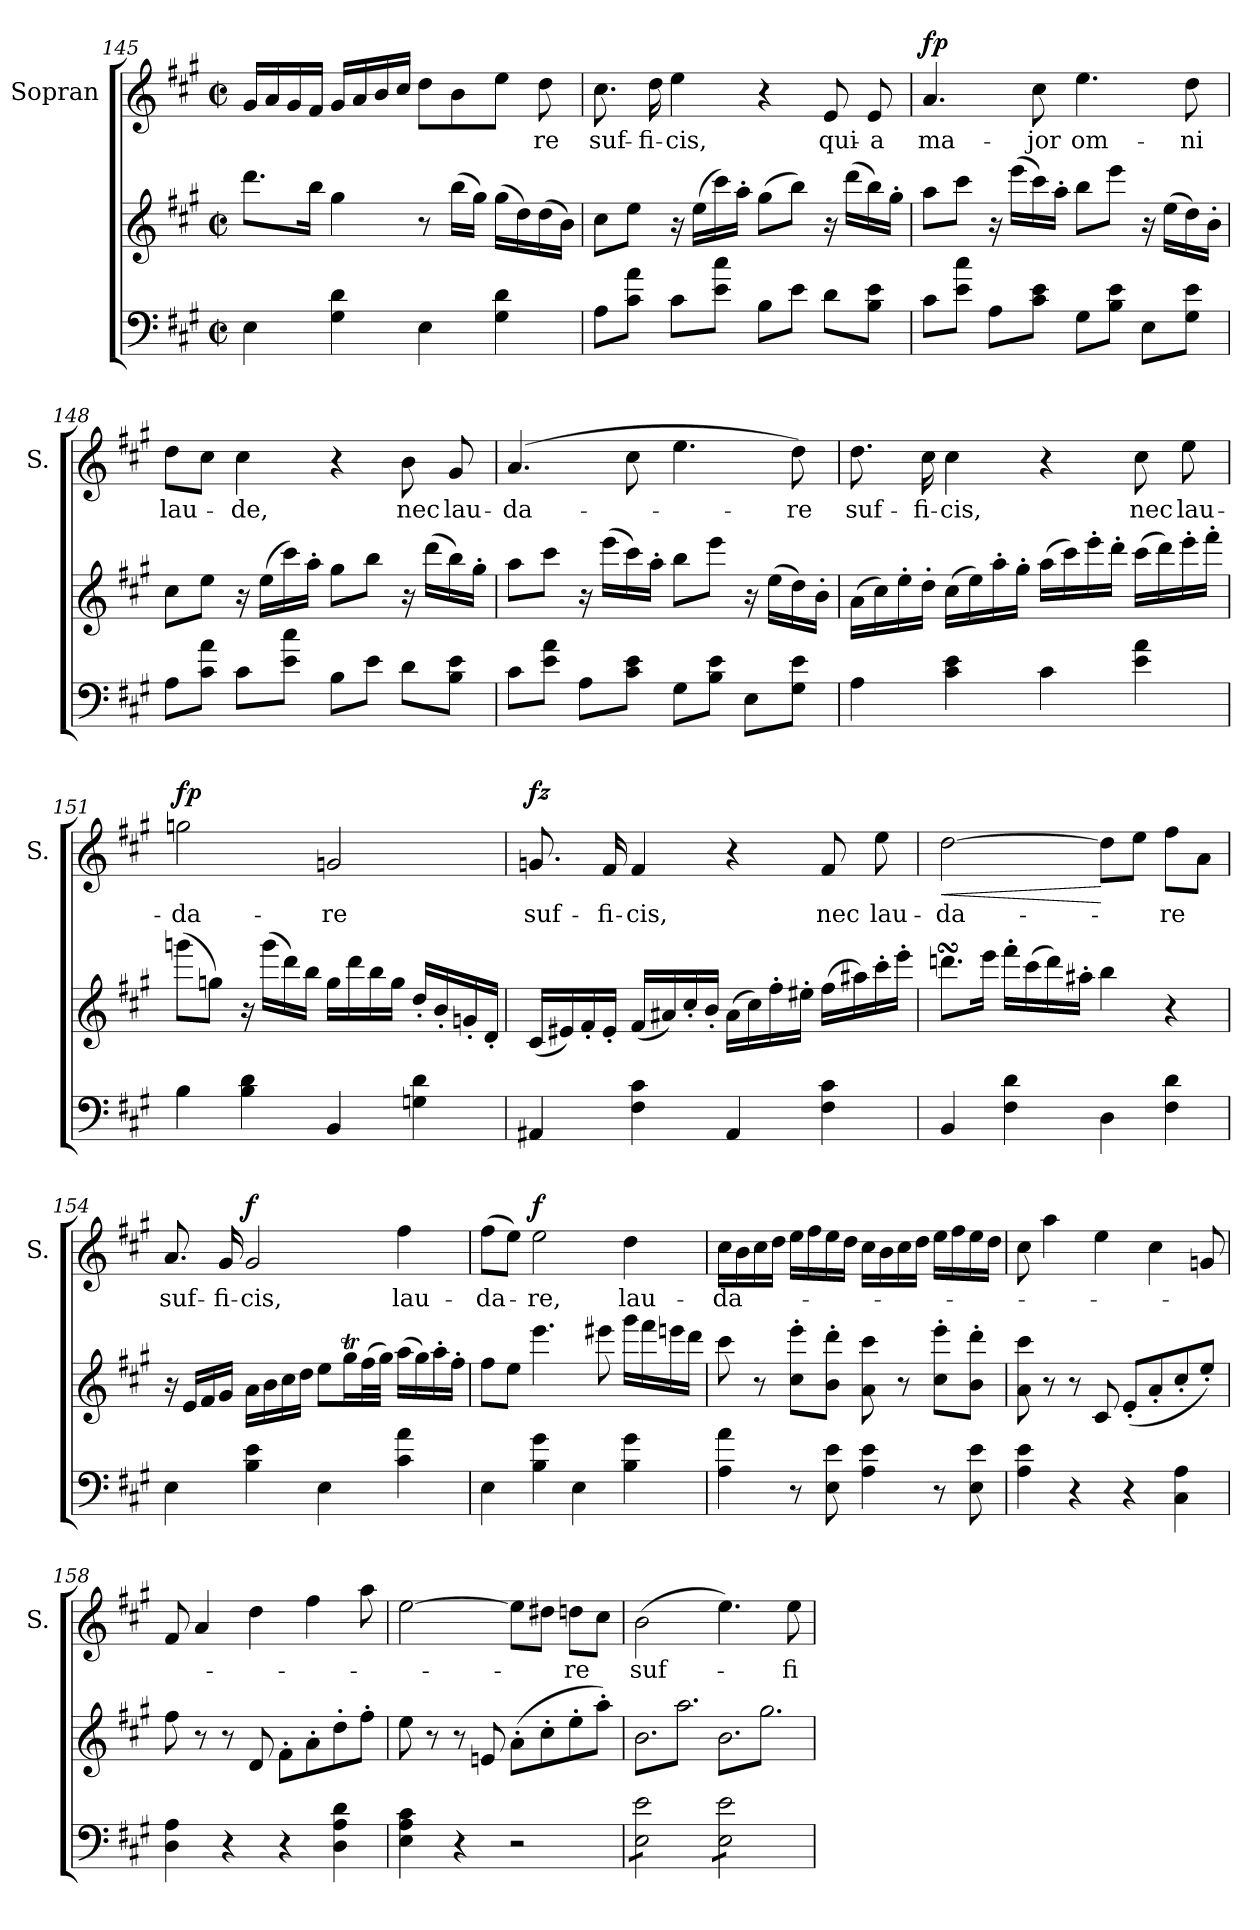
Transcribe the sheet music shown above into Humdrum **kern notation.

**kern	**kern	**kern	**text	**dynam
*part2	*part2	*part1	*part1	*part1
*staff3	*staff2	*staff1	*staff1	*staff1
*	*	*I"Sopran	*	*
*	*	*I'S.	*	*
*clefF4	*clefG2	*clefG2	*	*
*k[f#c#g#]	*k[f#c#g#]	*k[f#c#g#]	*	*
*A:	*A:	*A:	*	*
*M2/2	*M2/2	*M2/2	*	*
*met(c|)	*met(c|)	*met(c|)	*	*
=145	=145	=145	=145	=145
4E\	8.ddd\L	16g#/LL	.	.
.	.	16a/	.	.
.	.	16g#/	.	.
.	16bb\Jk	16f#/JJ	.	.
4G#\ 4d\	4gg#\	16g#/LL	.	.
.	.	16a/	.	.
.	.	16b/	.	.
.	.	16cc#/JJ	.	.
4E\	8r	8dd\L	.	.
.	(>16bb\LL	8b\	.	.
.	16gg#\JJ)	.	.	.
4G#\ 4d\	(>16gg#\LL	8ee\J	.	.
.	16dd\)	.	.	.
!	!	!	!LO:LY:b	!
.	(>16dd\	8dd\	-re	.
.	16b\JJ)	.	.	.
!!LO:PB:g=z
=146	=146	=146	=146	=146
!	!	!	!LO:LY:b	!
8A\L	8cc#\L	8.cc#\	suf-	.
8c#\ 8a\J	8ee\J	.	.	.
!	!	!	!LO:LY:b	!
.	.	16dd\	-fi-	.
!	!	!	!LO:LY:b	!
8c#\L	16r	4ee\	-cis,	.
.	(>16ee\LL	.	.	.
8e\ 8cc#\J	16ccc#\)	.	.	.
.	16aa'>\JJ	.	.	.
8B\L	(>8gg#\L	4r	.	.
8e\J	8bb\J)	.	.	.
!	!	!	!LO:LY:b	!
8d\L	16r	8e/	qui-	.
.	(>16ddd\LL	.	.	.
!	!	!	!LO:LY:b	!
8B\ 8e\J	16bb\)	8e/	-a	.
.	16gg#'>\JJ	.	.	.
=147	=147	=147	=147	=147
!	!	!	!LO:LY:b	!LO:DY:a
8c#\L	8aa\L	4.a/	ma-	fp
8e\ 8cc#\J	8ccc#\J	.	.	.
8A\L	16r	.	.	.
.	(>16eee\LL	.	.	.
!	!	!	!LO:LY:b	!
8c#\ 8e\J	16ccc#\)	8cc#\	-jor	.
.	16aa'>\JJ	.	.	.
!	!	!	!LO:LY:b	!
8G#\L	8bb\L	4.ee\	om-	.
8B\ 8e\J	8eee\J	.	.	.
8E\L	16r	.	.	.
.	(>16ee\LL	.	.	.
!	!	!	!LO:LY:b	!
8G#\ 8e\J	16dd\)	8dd\	-ni	.
.	16b'>\JJ	.	.	.
=148	=148	=148	=148	=148
!	!	!	!LO:LY:b	!
8A\L	8cc#\L	(>8dd\L	lau-	.
8c#\ 8a\J	8ee\J	8cc#\J	.	.
!	!	!	!LO:LY:b	!
8c#\L	16r	4cc#\	-de,	.
.	(>16ee\LL	.	.	.
8e\ 8cc#\J	16ccc#\)	.	.	.
.	16aa'>\JJ	.	.	.
8B\L	8gg#\L	4r	.	.
8e\J	8bb\J	.	.	.
!	!	!	!LO:LY:b	!
8d\L	16r	8b\	nec	.
.	(>16ddd\LL	.	.	.
!	!	!	!LO:LY:b	!
8B\ 8e\J	16bb\)	8g#/	lau-	.
.	16gg#'>\JJ	.	.	.
!!LO:LB:g=z
=149	=149	=149	=149	=149
!	!	!	!LO:LY:b	!
8c#\L	8aa\L	(4.a/	-da-	.
8e\ 8a\J	8ccc#\J	.	.	.
8A\L	16r	.	.	.
.	(>16eee\LL	.	.	.
8c#\ 8e\J	16ccc#\)	8cc#\	.	.
.	16aa'>\JJ	.	.	.
8G#\L	8bb\L	4.ee\	.	.
8B\ 8e\J	8eee\J	.	.	.
8E\L	16r	.	.	.
.	(>16ee\LL	.	.	.
!	!	!	!LO:LY:b	!
8G#\ 8e\J	16dd\)	8dd\)	-re	.
.	16b'>\JJ	.	.	.
=150	=150	=150	=150	=150
!	!	!	!LO:LY:b	!
4A\	(>16a\LL	8.dd\	suf-	.
.	16cc#\)	.	.	.
.	16ee'>\	.	.	.
!	!	!	!LO:LY:b	!
.	16dd'>\JJ	16cc#\	-fi-	.
!	!	!	!LO:LY:b	!
4c#\ 4e\	(>16cc#\LL	4cc#\	-cis,	.
.	16ee\)	.	.	.
.	16aa'>\	.	.	.
.	16gg#'>\JJ	.	.	.
4c#\	(>16aa\LL	4r	.	.
.	16ccc#\)	.	.	.
.	16eee'>\	.	.	.
.	16ddd'>\JJ	.	.	.
!	!	!	!LO:LY:b	!
4e\ 4a\	(>16ccc#\LL	8cc#\	nec	.
.	16ddd\)	.	.	.
!	!	!	!LO:LY:b	!
.	16eee'>\	8ee\	lau-	.
.	16fff#'>\JJ	.	.	.
=151	=151	=151	=151	=151
!	!	!	!LO:LY:b	!LO:DY:a
4B\	(>8gggn\L	2ggn\	-da-	fp
.	8ggn\J)	.	.	.
4B\ 4d\	16r	.	.	.
.	(>16ggg\LL	.	.	.
.	16ddd\)	.	.	.
.	16bb\JJ	.	.	.
!	!	!	!LO:LY:b	!
4BB/	16gg\LL	2gn/	-re	.
.	16ddd\	.	.	.
.	16bb\	.	.	.
.	16gg\JJ	.	.	.
4Gn\ 4d\	16dd'</LL	.	.	.
.	16b'</	.	.	.
.	16gn'</	.	.	.
.	16d'</JJ	.	.	.
!!LO:LB:g=z
=152	=152	=152	=152	=152
!	!	!	!LO:LY:b	!LO:DY:a
4AA#X/	(<16c#/LL	8.gn/	suf-	fz
.	16e#X/)	.	.	.
.	16f#'</	.	.	.
!	!	!	!LO:LY:b	!
.	16e#'</JJ	16f#/	-fi-	.
!	!	!	!LO:LY:b	!
4F#\ 4c#\	(<16f#/LL	4f#/	-cis,	.
.	16a#X/)	.	.	.
.	16cc#'</	.	.	.
.	16b'</JJ	.	.	.
4AA#/	(>16a#\LL	4r	.	.
.	16cc#\)	.	.	.
.	16ff#'>\	.	.	.
.	16ee#X'>\JJ	.	.	.
!	!	!	!LO:LY:b	!
4F#\ 4c#\	(>16ff#\LL	8f#/	nec	.
.	16aa#X\)	.	.	.
!	!	!	!LO:LY:b	!
.	16ccc#'>\	8ee\	lau-	.
.	16eee'>\JJ	.	.	.
=153	=153	=153	=153	=153
!	!	!	!LO:LY:b	!LO:HP:b
4BB/	8.dddnsSSs\L	[2dd\	-da-	<
.	16eee\Jk	.	.	.
4F#\ 4d\	16fff#'>\LL	.	.	.
.	(>16ccc#\	.	.	.
.	16ddd\)	.	.	.
.	16aa#X'>\JJ	.	.	.
4D\	4bb\	8dd\L]	.	[
.	.	8ee\J	.	.
!	!	!	!LO:LY:b	!
4F#\ 4d\	4r	8ff#\L	-re	.
.	.	8a\J	.	.
!!LO:LB:g=z
=154	=154	=154	=154	=154
!	!	!	!LO:LY:b	!
4E\	16r	8.a/	suf-	.
.	16e/LL	.	.	.
.	16f#/	.	.	.
!	!	!	!LO:LY:b	!
.	16g#/JJ	16g#/	-fi-	.
!	!	!	!LO:LY:b	!LO:DY:a
4B\ 4e\	16a\LL	2g#/	-cis,	f
.	16b\	.	.	.
.	16cc#\	.	.	.
.	16dd\JJ	.	.	.
4E\	8ee\L	.	.	.
.	16gg#t\L	.	.	.
.	(>32ff#\L	.	.	.
.	32gg#\JJJ)	.	.	.
!	!	!	!LO:LY:b	!
4c#\ 4a\	(>16aa\LL	4ff#\	lau-	.
.	16gg#\)	.	.	.
.	16aa'>\	.	.	.
.	16ff#'>\JJ	.	.	.
=155	=155	=155	=155	=155
!	!	!	!LO:LY:b	!
4E\	8ff#\L	(>8ff#\L	-da-	.
.	8ee\J	8ee\J)	.	.
!	!	!	!LO:LY:b	!LO:DY:a
4B\ 4g#\	4.eee\	2ee\	-re,	f
4E\	.	.	.	.
.	8eee#X\	.	.	.
!	!	!	!LO:LY:b	!
4B\ 4g#\	16ggg#\LL	4dd\	lau-	.
.	16fff#\	.	.	.
.	16eeen\	.	.	.
.	16ddd\JJ	.	.	.
=156	=156	=156	=156	=156
!	!	!	!LO:LY:b	!
4A\ 4a\	8ccc#\	16cc#\LL	-da-	.
.	.	16b\	.	.
.	8r	16cc#\	.	.
.	.	16dd\JJ	.	.
8r	8cc#\'> 8eee\'>L	16ee\LL	.	.
.	.	16ff#\	.	.
8E\ 8e\	8b\'> 8ddd\'>J	16ee\	.	.
.	.	16dd\JJ	.	.
4A\ 4e\	8a\ 8ccc#\	16cc#\LL	.	.
.	.	16b\	.	.
.	8r	16cc#\	.	.
.	.	16dd\JJ	.	.
8r	8cc#\'> 8eee\'>L	16ee\LL	.	.
.	.	16ff#\	.	.
8E\ 8e\	8b\'> 8ddd\'>J	16ee\	.	.
.	.	16dd\JJ	.	.
!!LO:PB:g=z
=157	=157	=157	=157	=157
4A\ 4e\	8a\ 8ccc#\	8cc#\	.	.
.	8r	4aa\	.	.
4r	8r	.	.	.
.	8c#/	4ee\	.	.
4r	(<8e'</L	.	.	.
.	8a'</	4cc#\	.	.
4C#\ 4A\	8cc#'</	.	.	.
.	8ee'</J)	8gn/	.	.
=158	=158	=158	=158	=158
4D\ 4A\	8ff#\	8f#/	.	.
.	8r	4a/	.	.
4r	8r	.	.	.
.	8d/	4dd\	.	.
4r	8f#'>\L	.	.	.
.	8a'>\	4ff#\	.	.
4D\ 4A\ 4d\	8dd'>\	.	.	.
.	8ff#'>\J	8aa\	.	.
=159	=159	=159	=159	=159
4E\ 4A\ 4c#\	8ee\	[2ee\	.	.
.	8r	.	.	.
4r	8r	.	.	.
.	8en/	.	.	.
2r	(>8a'>\L	8ee\L]	.	.
.	8cc#'>\	8dd#X\J	.	.
!	!	!	!LO:LY:b	!
.	8ee'>\	8ddn\L	-re	.
.	8aa'>\J)	8cc#\J	.	.
=160	=160	=160	=160	=160
*	*Xtuplet	*	*	*
!	!LO:N:head=open	!	!LO:LY:b	!
*tremolo	*	*	*	*
8E\ 8e\L	6.b\LL	(>2b\	suf-	.
8E\ 8e\	.	.	.	.
!	!LO:N:head=open	!	!	!
8E\ 8e\	6.aa\JJ	.	.	.
8E\ 8e\J	.	.	.	.
!	!LO:N:head=open	!	!	!
8E\ 8e\L	6.b\LL	4.ee\)	.	.
8E\ 8e\	.	.	.	.
!	!LO:N:head=open	!	!	!
8E\ 8e\	6.gg#\JJ	.	.	.
!	!	!	!LO:LY:b	!
8E\ 8e\J	.	8ee\	-fi-	.
*Xtremolo	*	*	*	*
=	=	=	=	=
*-	*-	*-	*-	*-
